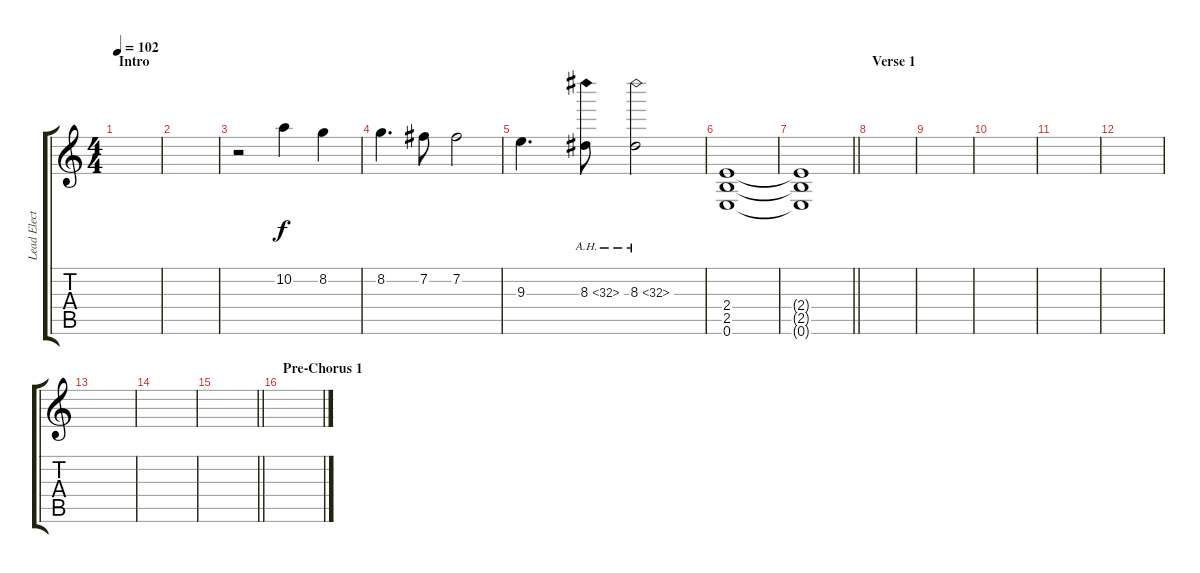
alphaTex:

\track ("Lead Elect" "Lead Elect") {instrument distortionguitar}
\staff {score tabs}
\tuning (E4 B3 G3 D3 A2 E2) {hide}
\ts (4 4)
\section ("" "Intro")
\tempo 102
\clef g2
\ks c
|
|
r.2 10.2.4 8.2.4 |
8.2.4{d} 7.2.8 7.2.2 |
9.3.4{d} 8.3{ah 24}.8 8.3{ah 24}.2 |
(2.4 2.5 0.6).1 |
\barLineRight lightlight
(2.4{t} 2.5{t} 0.6{t}).1 |
\section ("" "Verse 1")
|
|
|
|
|
|
|
\barLineRight lightlight
|
\section ("" "Pre-Chorus 1")
